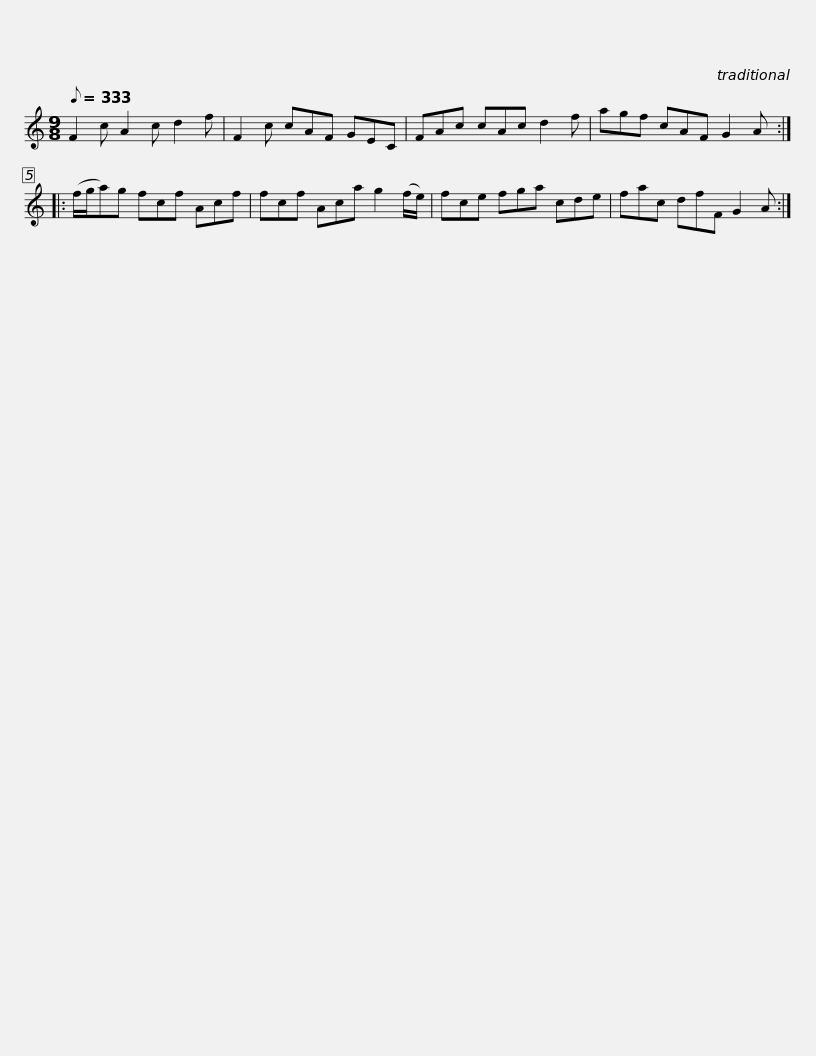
X:1
L:1/8
Q:1/8=333
M:9/8
I:linebreak $
K:C
V:1 treble
V:1
 F2 c A2 c d2 f | F2 c cAF GEC | FAc cAc d2 f | agf cAF G2 A :: (f/g/a)g fcf Acf |$ %5
 fcf Aca g2 (f/e/) | fce fga cde | fac dfF G2 A :| %8
